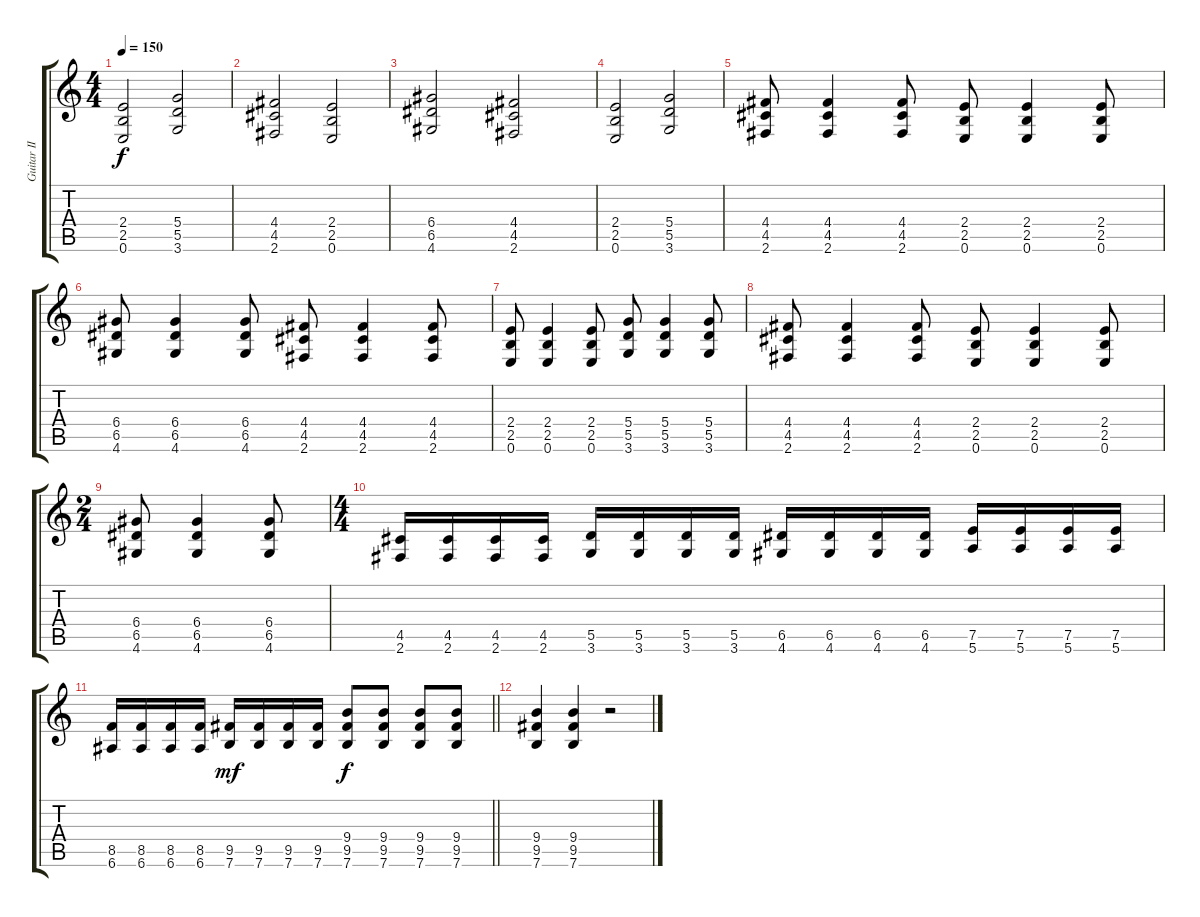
\track ("Guitar II" "Guitar II") {instrument distortionguitar}
\staff {score tabs}
\tuning (E4 B3 G3 D3 A2 E2) {hide}
\ts (4 4)
\tempo 150
\clef g2
\ks c
(2.4 2.5 0.6).2{dy f} (5.4 5.5 3.6).2 |
(4.4 4.5 2.6).2 (2.4 2.5 0.6).2 |
(6.4 6.5 4.6).2 (4.4 4.5 2.6).2 |
(2.4 2.5 0.6).2 (5.4 5.5 3.6).2 |
(4.4 4.5 2.6).8 (4.4 4.5 2.6).4 (4.4 4.5 2.6).8 (2.4 2.5 0.6).8 (2.4 2.5 0.6).4 (2.4 2.5 0.6).8 |
(6.4 6.5 4.6).8 (6.4 6.5 4.6).4 (6.4 6.5 4.6).8 (4.4 4.5 2.6).8 (4.4 4.5 2.6).4 (4.4 4.5 2.6).8 |
(2.4 2.5 0.6).8 (2.4 2.5 0.6).4 (2.4 2.5 0.6).8 (5.4 5.5 3.6).8 (5.4 5.5 3.6).4 (5.4 5.5 3.6).8 |
(4.4 4.5 2.6).8 (4.4 4.5 2.6).4 (4.4 4.5 2.6).8 (2.4 2.5 0.6).8 (2.4 2.5 0.6).4 (2.4 2.5 0.6).8 |
\ts (2 4)
(6.4 6.5 4.6).8 (6.4 6.5 4.6).4 (6.4 6.5 4.6).8 |
\ts (4 4)
(4.5 2.6).16 (4.5 2.6).16 (4.5 2.6).16 (4.5 2.6).16 (5.5 3.6).16 (5.5 3.6).16 (5.5 3.6).16 (5.5 3.6).16 (6.5 4.6).16 (6.5 4.6).16 (6.5 4.6).16 (6.5 4.6).16 (7.5 5.6).16 (7.5 5.6).16 (7.5 5.6).16 (7.5 5.6).16 |
\barLineRight lightlight
(8.5 6.6).16 (8.5 6.6).16 (8.5 6.6).16 (8.5 6.6).16 (9.5 7.6).16{dy mf} (9.5 7.6).16 (9.5 7.6).16 (9.5 7.6).16 (9.4 9.5 7.6).8{dy f} (9.4 9.5 7.6).8 (9.4 9.5 7.6).8 (9.4 9.5 7.6).8 |
(9.4 9.5 7.6).4 (9.4 9.5 7.6).4 r.2
